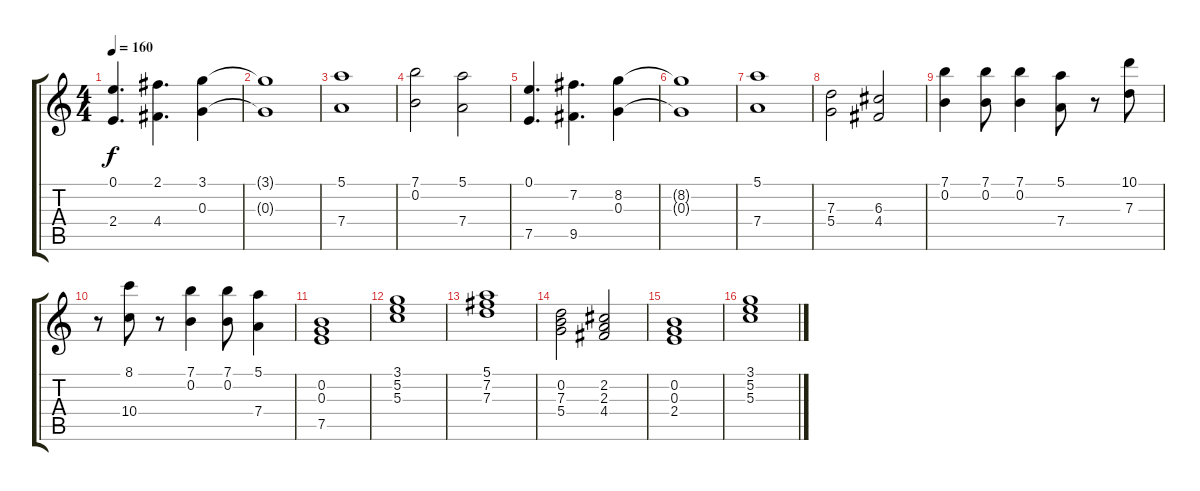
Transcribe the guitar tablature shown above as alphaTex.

\track "" {instrument distortionguitar}
\staff {score tabs}
\tuning (E4 B3 G3 D3 A2 E2) {hide}
\ts (4 4)
\tempo 160
\clef g2
\ks c
(0.1 2.4).4{d dy f} (2.1 4.4).4{d} (3.1 0.3).4 |
(3.1{t} 0.3{t}).1 |
(5.1 7.4).1 |
(7.1 0.2).2 (5.1 7.4).2 |
(0.1 7.5).4{d} (7.2 9.5).4{d} (8.2 0.3).4 |
(8.2{t} 0.3{t}).1 |
(5.1 7.4).1 |
(7.3 5.4).2 (6.3 4.4).2 |
(7.1 0.2).4 (7.1 0.2).8 (7.1 0.2).4 (5.1 7.4).8 r.8 (10.1 7.3).8 |
r.8 (8.1 10.4).8 r.8 (7.1 0.2).4 (7.1 0.2).8 (5.1 7.4).4 |
(0.2 0.3 7.5).1 |
(3.1 5.2 5.3).1 |
(5.1 7.2 7.3).1 |
(0.2 7.3 5.4).2 (2.2 2.3 4.4).2 |
(0.2 0.3 2.4).1 |
(3.1 5.2 5.3).1
